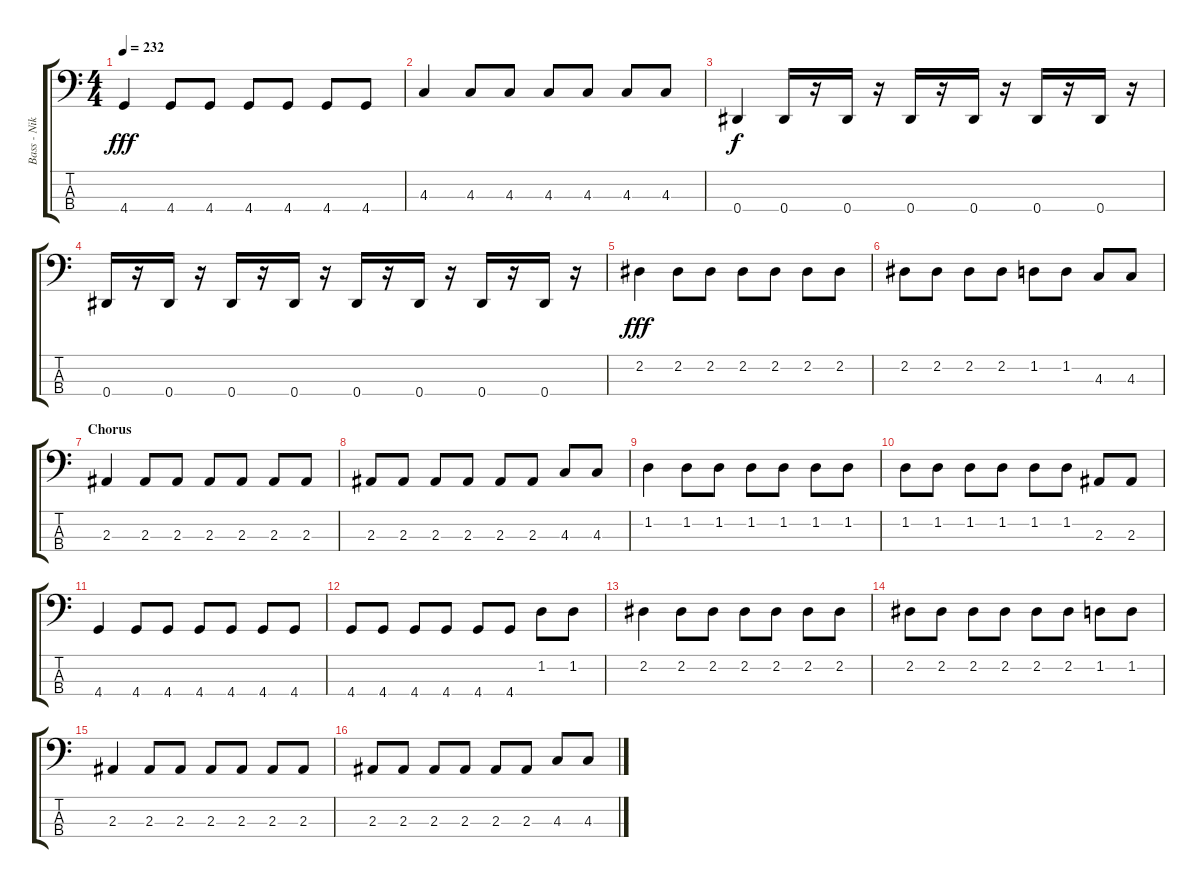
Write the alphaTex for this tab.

\track ("Bass - Nikola" "Bass - Nik") {instrument electricbassfinger}
\staff {score tabs}
\tuning (Gb2 Db2 Ab1 Eb1) {hide}
\ts (4 4)
\tempo 232
\clef f4
\ks c
4.4.4{dy fff} 4.4.8 4.4.8 4.4.8 4.4.8 4.4.8 4.4.8 |
4.3.4 4.3.8 4.3.8 4.3.8 4.3.8 4.3.8 4.3.8 |
0.4.4{dy f} 0.4.16 r.16 0.4.16 r.16 0.4.16 r.16 0.4.16 r.16 0.4.16 r.16 0.4.16 r.16 |
0.4.16 r.16 0.4.16 r.16 0.4.16 r.16 0.4.16 r.16 0.4.16 r.16 0.4.16 r.16 0.4.16 r.16 0.4.16 r.16 |
2.2.4{dy fff} 2.2.8 2.2.8 2.2.8 2.2.8 2.2.8 2.2.8 |
2.2.8 2.2.8 2.2.8 2.2.8 1.2.8 1.2.8 4.3.8 4.3.8 |
\section ("" "Chorus")
2.3.4 2.3.8 2.3.8 2.3.8 2.3.8 2.3.8 2.3.8 |
2.3.8 2.3.8 2.3.8 2.3.8 2.3.8 2.3.8 4.3.8 4.3.8 |
1.2.4 1.2.8 1.2.8 1.2.8 1.2.8 1.2.8 1.2.8 |
1.2.8 1.2.8 1.2.8 1.2.8 1.2.8 1.2.8 2.3.8 2.3.8 |
4.4.4 4.4.8 4.4.8 4.4.8 4.4.8 4.4.8 4.4.8 |
4.4.8 4.4.8 4.4.8 4.4.8 4.4.8 4.4.8 1.2.8 1.2.8 |
2.2.4 2.2.8 2.2.8 2.2.8 2.2.8 2.2.8 2.2.8 |
2.2.8 2.2.8 2.2.8 2.2.8 2.2.8 2.2.8 1.2.8 1.2.8 |
2.3.4 2.3.8 2.3.8 2.3.8 2.3.8 2.3.8 2.3.8 |
2.3.8 2.3.8 2.3.8 2.3.8 2.3.8 2.3.8 4.3.8 4.3.8
